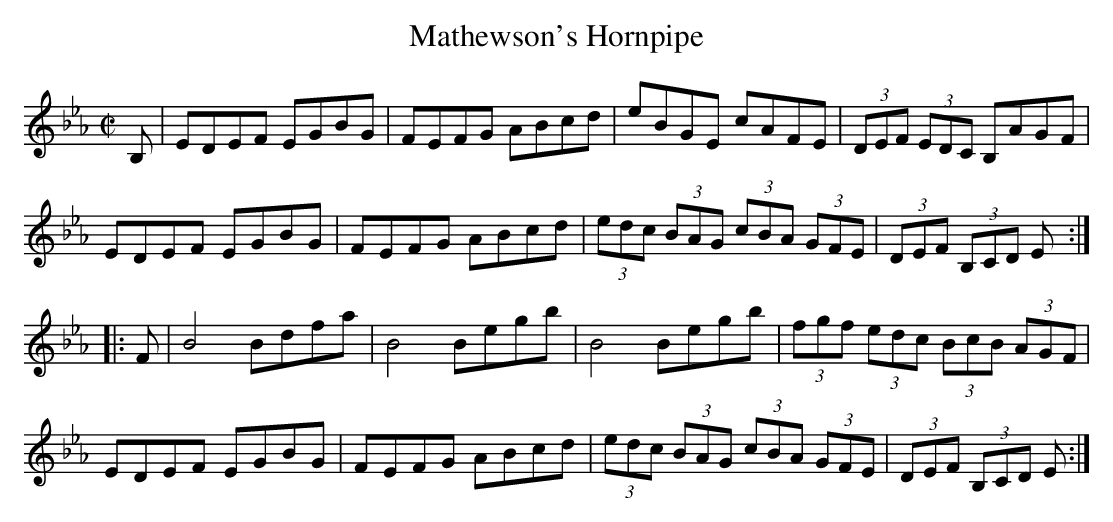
X:1
T:Mathewson's Hornpipe
M:C|
L:1/8
K:Eb
B, | EDEF EGBG | FEFG ABcd | eBGE cAFE | (3DEF (3EDC B,AGF |
EDEF EGBG | FEFG ABcd | (3edc (3BAG (3cBA (3GFE | (3DEF (3B,CD E :|
|: F | B4 Bdfa | B4 Begb | B4 Begb | (3fgf (3edc (3BcB (3AGF |
EDEF EGBG | FEFG ABcd | (3edc (3BAG (3cBA (3GFE | (3DEF (3B,CD E :|]
